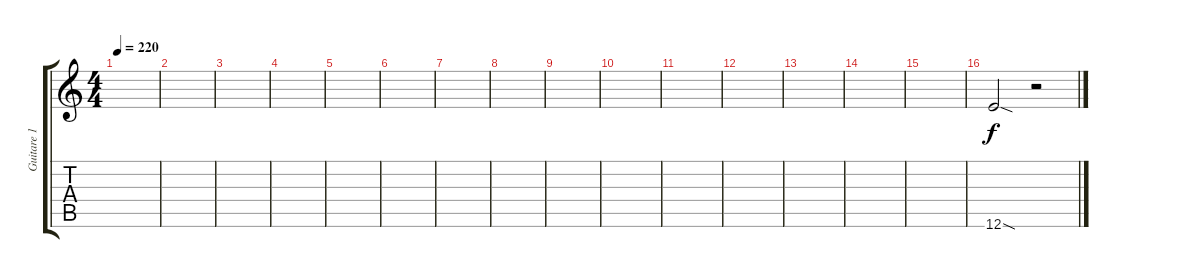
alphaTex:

\track ("Guitare 1" "Guitare 1") {instrument distortionguitar}
\staff {score tabs}
\tuning (E4 B3 G3 D3 A2 E2) {hide}
\ts (4 4)
\tempo 220
\clef g2
\ks c
|
|
|
|
|
|
|
|
|
|
|
|
|
|
|
12.6{sod}.2 r.2
